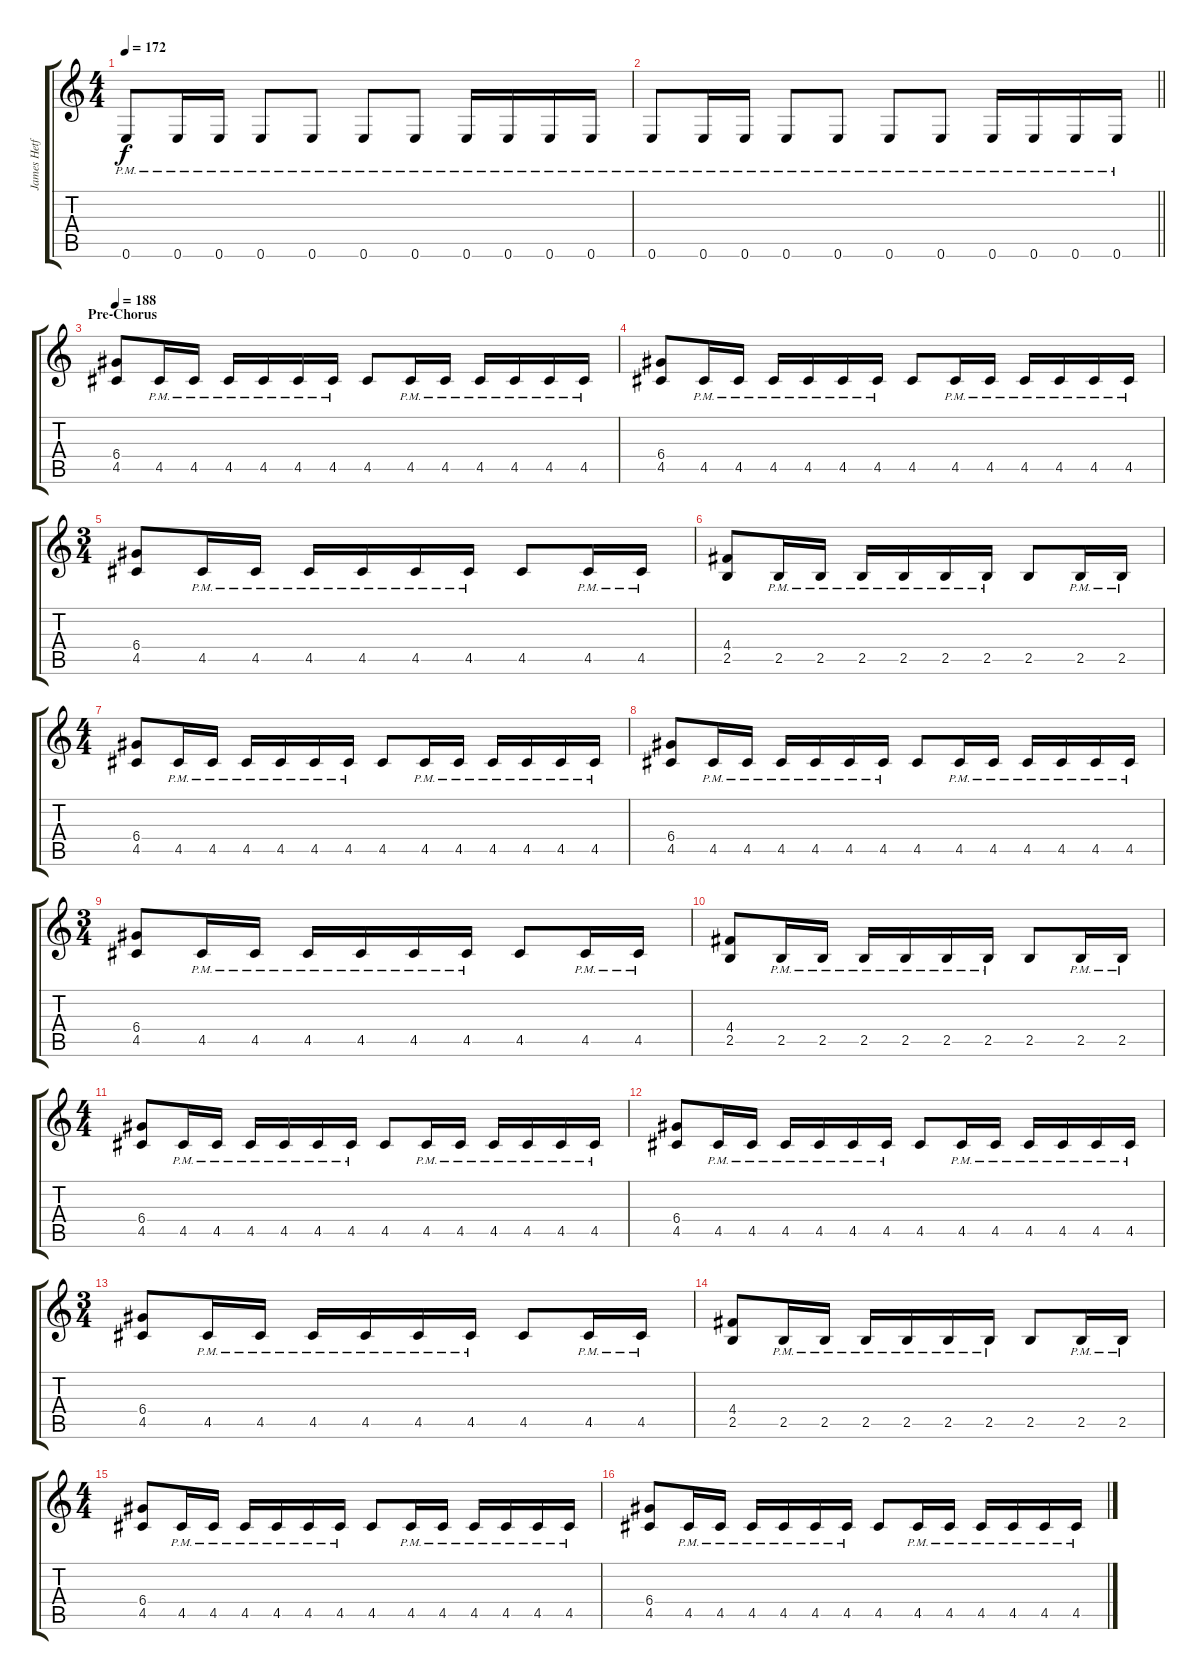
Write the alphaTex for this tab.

\track ("James Hetfield Rhythm" "James Hetf") {instrument distortionguitar}
\staff {score tabs}
\tuning (E4 B3 G3 D3 A2 E2) {hide}
\ts (4 4)
\tempo 172
\clef g2
\ks c
0.6{pm}.8{dy f} 0.6{pm}.16 0.6{pm}.16 0.6{pm}.8 0.6{pm}.8 0.6{pm}.8 0.6{pm}.8 0.6{pm}.16 0.6{pm}.16 0.6{pm}.16 0.6{pm}.16 |
\barLineRight lightlight
0.6{pm}.8 0.6{pm}.16 0.6{pm}.16 0.6{pm}.8 0.6{pm}.8 0.6{pm}.8 0.6{pm}.8 0.6{pm}.16 0.6{pm}.16 0.6{pm}.16 0.6{pm}.16 |
\section ("" "Pre-Chorus")
\tempo 188
(6.4 4.5).8 4.5{pm}.16 4.5{pm}.16 4.5{pm}.16 4.5{pm}.16 4.5{pm}.16 4.5{pm}.16 4.5.8 4.5{pm}.16 4.5{pm}.16 4.5{pm}.16 4.5{pm}.16 4.5{pm}.16 4.5{pm}.16 |
(6.4 4.5).8 4.5{pm}.16 4.5{pm}.16 4.5{pm}.16 4.5{pm}.16 4.5{pm}.16 4.5{pm}.16 4.5.8 4.5{pm}.16 4.5{pm}.16 4.5{pm}.16 4.5{pm}.16 4.5{pm}.16 4.5{pm}.16 |
\ts (3 4)
(6.4 4.5).8 4.5{pm}.16 4.5{pm}.16 4.5{pm}.16 4.5{pm}.16 4.5{pm}.16 4.5{pm}.16 4.5.8 4.5{pm}.16 4.5{pm}.16 |
(4.4 2.5).8 2.5{pm}.16 2.5{pm}.16 2.5{pm}.16 2.5{pm}.16 2.5{pm}.16 2.5{pm}.16 2.5.8 2.5{pm}.16 2.5{pm}.16 |
\ts (4 4)
(6.4 4.5).8 4.5{pm}.16 4.5{pm}.16 4.5{pm}.16 4.5{pm}.16 4.5{pm}.16 4.5{pm}.16 4.5.8 4.5{pm}.16 4.5{pm}.16 4.5{pm}.16 4.5{pm}.16 4.5{pm}.16 4.5{pm}.16 |
(6.4 4.5).8 4.5{pm}.16 4.5{pm}.16 4.5{pm}.16 4.5{pm}.16 4.5{pm}.16 4.5{pm}.16 4.5.8 4.5{pm}.16 4.5{pm}.16 4.5{pm}.16 4.5{pm}.16 4.5{pm}.16 4.5{pm}.16 |
\ts (3 4)
(6.4 4.5).8 4.5{pm}.16 4.5{pm}.16 4.5{pm}.16 4.5{pm}.16 4.5{pm}.16 4.5{pm}.16 4.5.8 4.5{pm}.16 4.5{pm}.16 |
(4.4 2.5).8 2.5{pm}.16 2.5{pm}.16 2.5{pm}.16 2.5{pm}.16 2.5{pm}.16 2.5{pm}.16 2.5.8 2.5{pm}.16 2.5{pm}.16 |
\ts (4 4)
(6.4 4.5).8 4.5{pm}.16 4.5{pm}.16 4.5{pm}.16 4.5{pm}.16 4.5{pm}.16 4.5{pm}.16 4.5.8 4.5{pm}.16 4.5{pm}.16 4.5{pm}.16 4.5{pm}.16 4.5{pm}.16 4.5{pm}.16 |
(6.4 4.5).8 4.5{pm}.16 4.5{pm}.16 4.5{pm}.16 4.5{pm}.16 4.5{pm}.16 4.5{pm}.16 4.5.8 4.5{pm}.16 4.5{pm}.16 4.5{pm}.16 4.5{pm}.16 4.5{pm}.16 4.5{pm}.16 |
\ts (3 4)
(6.4 4.5).8 4.5{pm}.16 4.5{pm}.16 4.5{pm}.16 4.5{pm}.16 4.5{pm}.16 4.5{pm}.16 4.5.8 4.5{pm}.16 4.5{pm}.16 |
(4.4 2.5).8 2.5{pm}.16 2.5{pm}.16 2.5{pm}.16 2.5{pm}.16 2.5{pm}.16 2.5{pm}.16 2.5.8 2.5{pm}.16 2.5{pm}.16 |
\ts (4 4)
(6.4 4.5).8 4.5{pm}.16 4.5{pm}.16 4.5{pm}.16 4.5{pm}.16 4.5{pm}.16 4.5{pm}.16 4.5.8 4.5{pm}.16 4.5{pm}.16 4.5{pm}.16 4.5{pm}.16 4.5{pm}.16 4.5{pm}.16 |
(6.4 4.5).8 4.5{pm}.16 4.5{pm}.16 4.5{pm}.16 4.5{pm}.16 4.5{pm}.16 4.5{pm}.16 4.5.8 4.5{pm}.16 4.5{pm}.16 4.5{pm}.16 4.5{pm}.16 4.5{pm}.16 4.5{pm}.16
